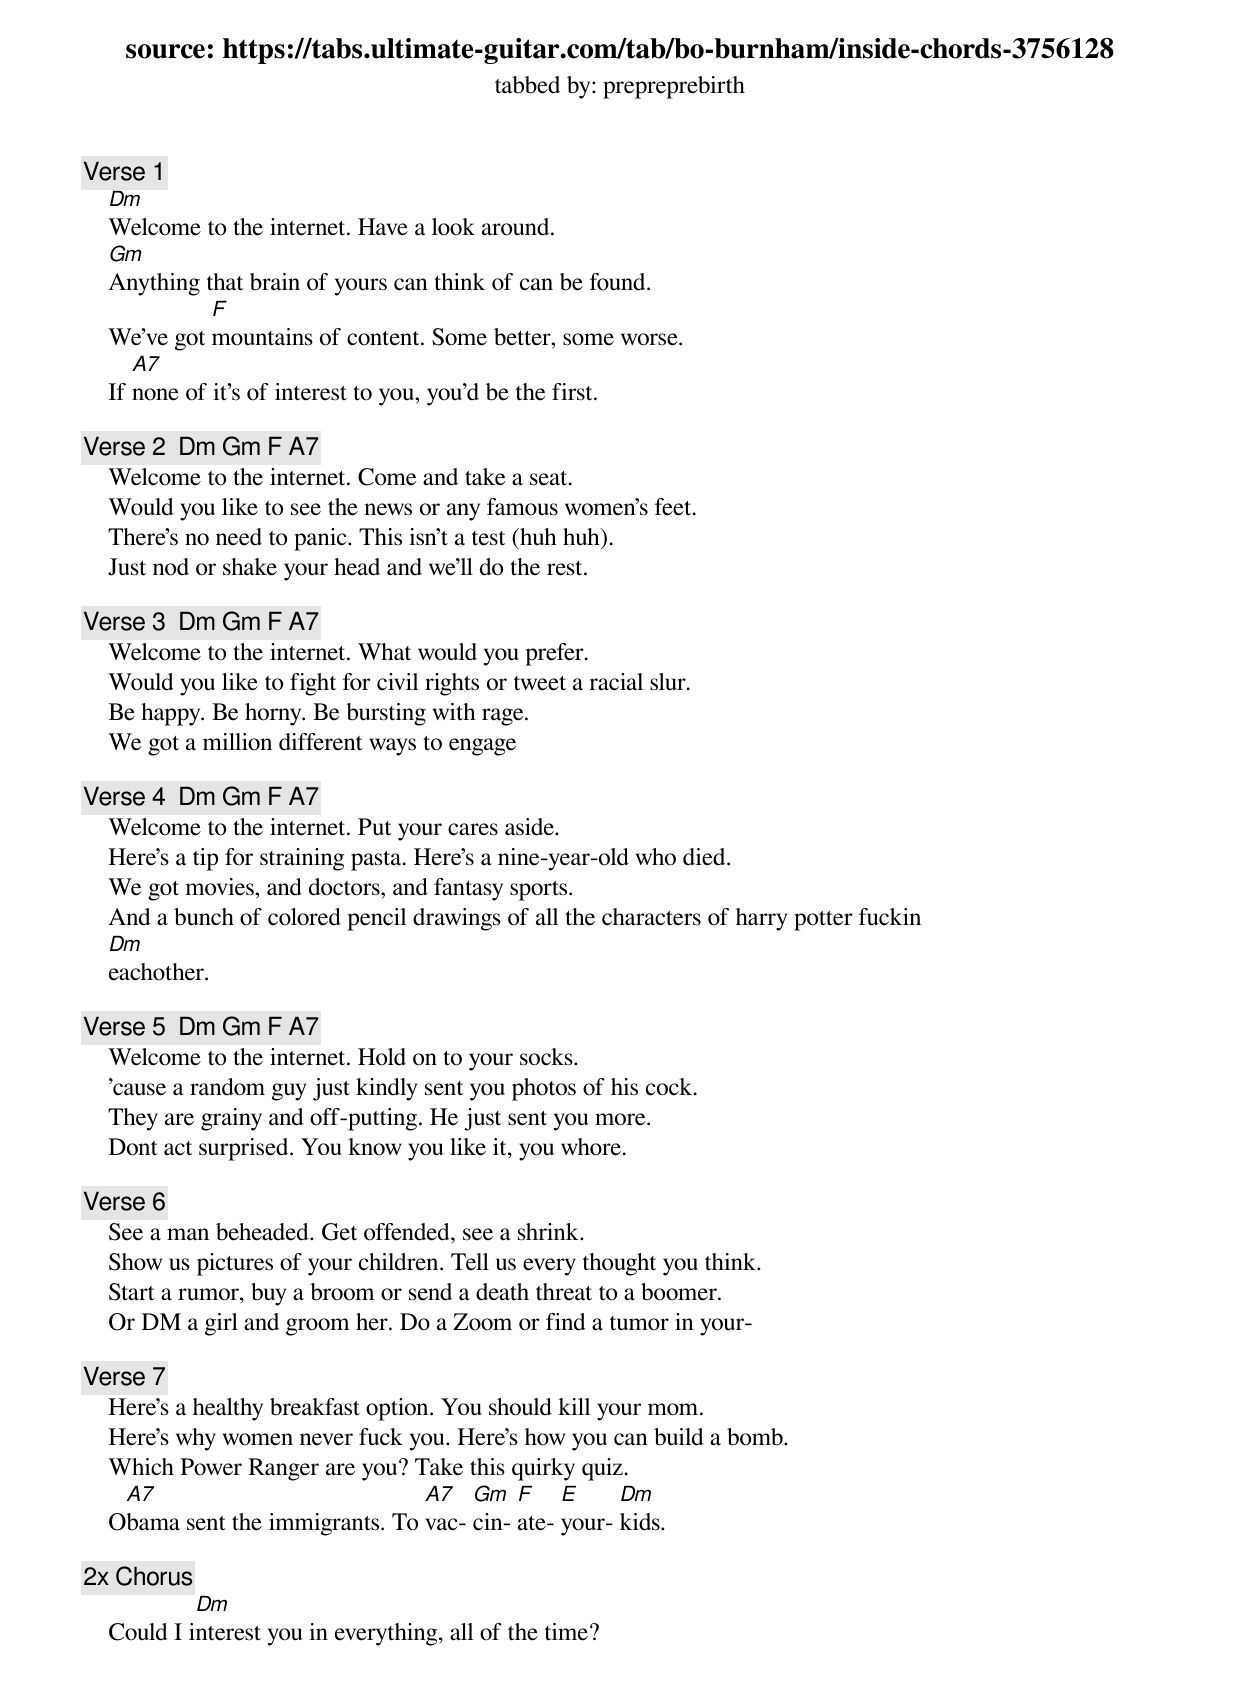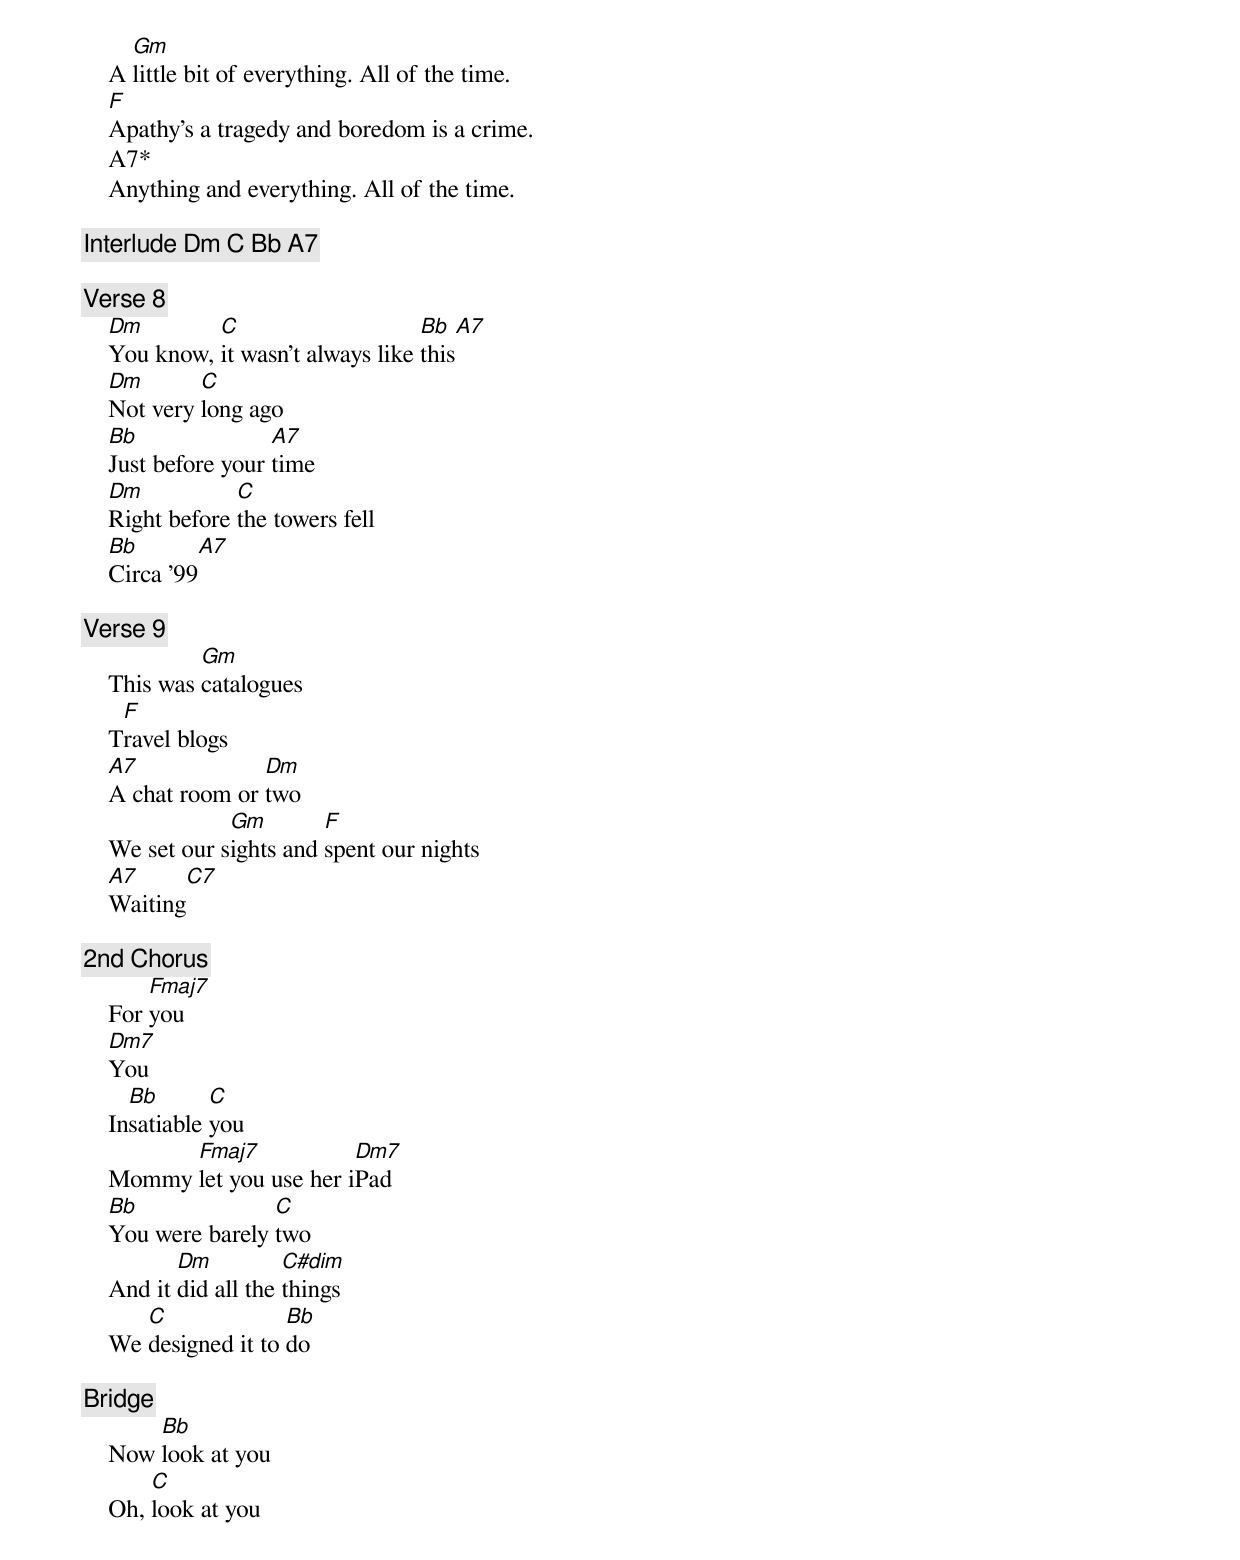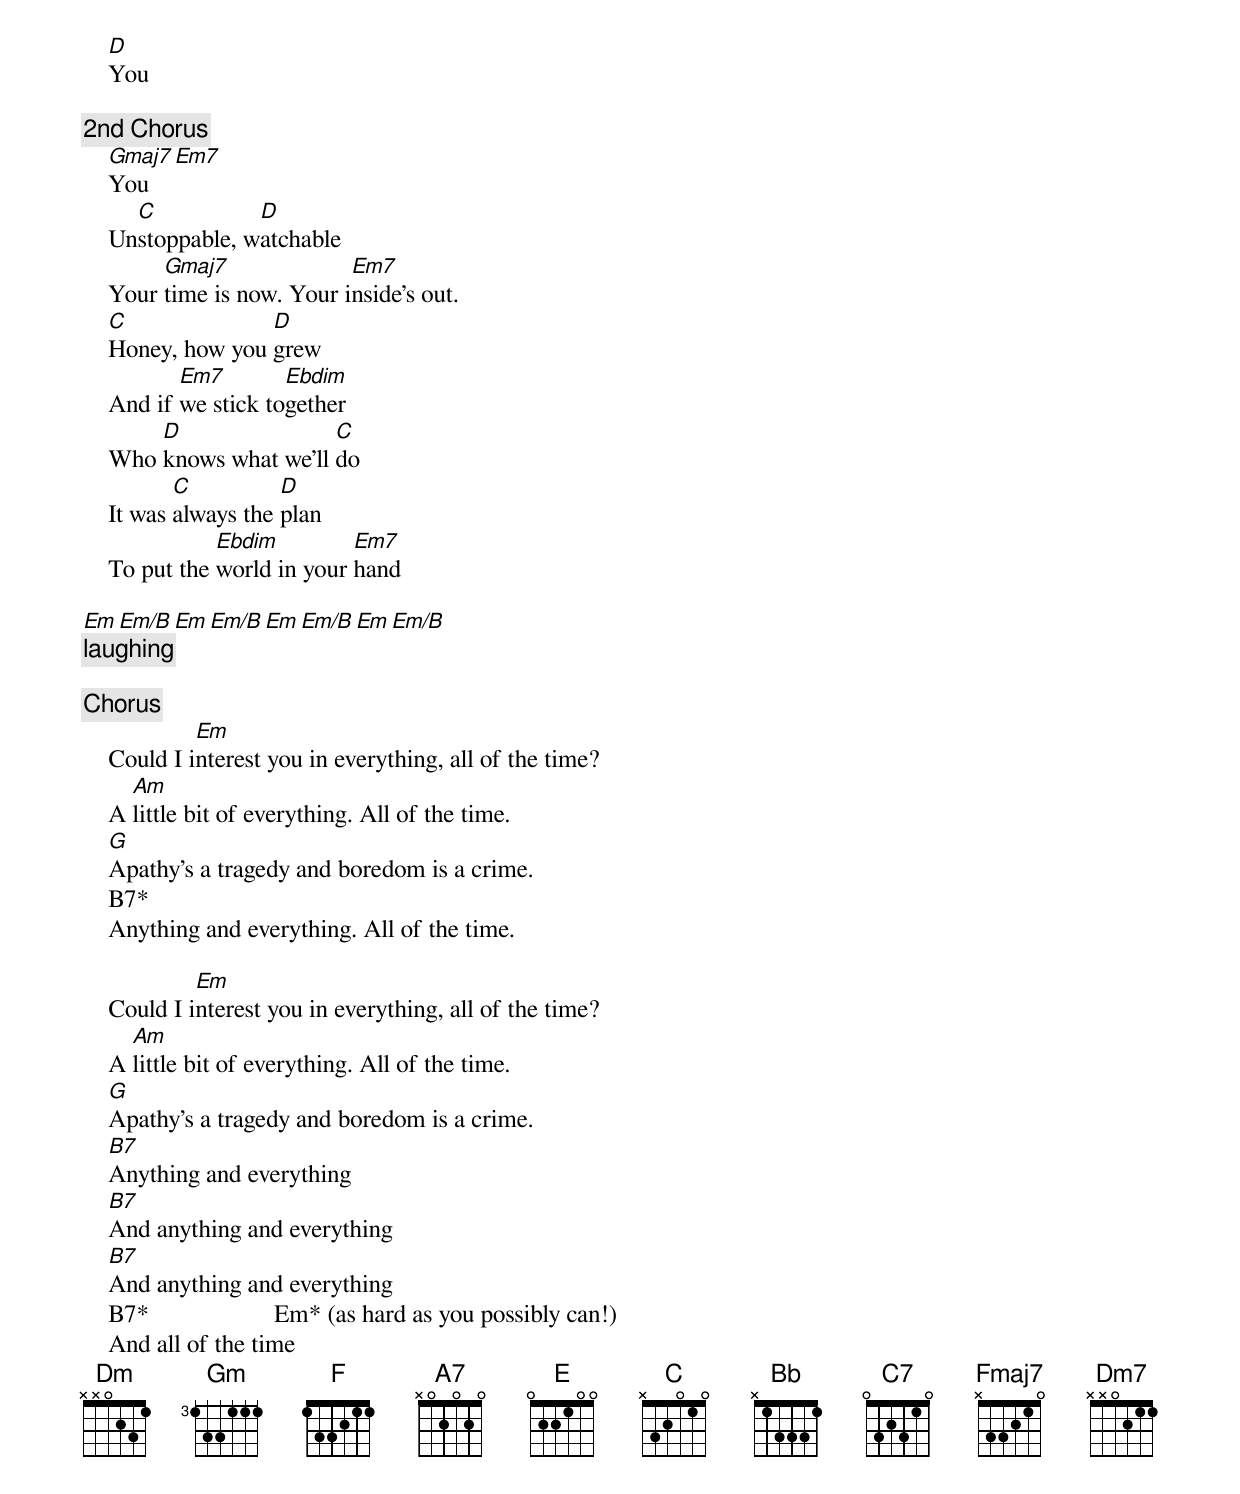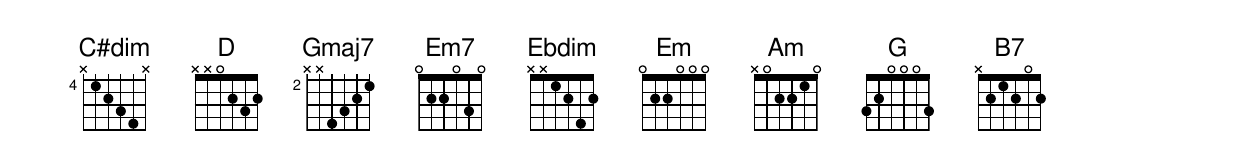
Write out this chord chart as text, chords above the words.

source: https://tabs.ultimate-guitar.com/tab/bo-burnham/inside-chords-3756128
tabbed by: prepreprebirth

[Verse 1]
    Dm
    Welcome to the internet. Have a look around.
    Gm
    Anything that brain of yours can think of can be found.
              F
    We've got mountains of content. Some better, some worse.
       A7
    If none of it's of interest to you, you'd be the first.

[Verse 2]  Dm Gm F A7
    Welcome to the internet. Come and take a seat.
    Would you like to see the news or any famous women's feet.
    There's no need to panic. This isn't a test (huh huh).
    Just nod or shake your head and we'll do the rest.

[Verse 3]  Dm Gm F A7
    Welcome to the internet. What would you prefer.
    Would you like to fight for civil rights or tweet a racial slur.
    Be happy. Be horny. Be bursting with rage.
    We got a million different ways to engage

[Verse 4]  Dm Gm F A7
    Welcome to the internet. Put your cares aside.
    Here's a tip for straining pasta. Here's a nine-year-old who died.
    We got movies, and doctors, and fantasy sports.
    And a bunch of colored pencil drawings of all the characters of harry potter fuckin
    Dm
    eachother.

[Verse 5]  Dm Gm F A7
    Welcome to the internet. Hold on to your socks.
    'cause a random guy just kindly sent you photos of his cock.
    They are grainy and off-putting. He just sent you more.
    Dont act surprised. You know you like it, you whore.

[Verse 6]
    See a man beheaded. Get offended, see a shrink.
    Show us pictures of your children. Tell us every thought you think.
    Start a rumor, buy a broom or send a death threat to a boomer.
    Or DM a girl and groom her. Do a Zoom or find a tumor in your-

[Verse 7]
    Here's a healthy breakfast option. You should kill your mom.
    Here's why women never fuck you. Here's how you can build a bomb.
    Which Power Ranger are you? Take this quirky quiz.
     A7                           A7   Gm   F    E     Dm
    Obama sent the immigrants. To vac- cin- ate- your- kids.

[2x Chorus]
             Dm
    Could I interest you in everything, all of the time?
      Gm
    A little bit of everything. All of the time.
    F
    Apathy's a tragedy and boredom is a crime.
    A7*
    Anything and everything. All of the time.

[Interlude] Dm C Bb A7

[Verse 8]
    Dm        C                     Bb     A7
    You know, it wasn't always like this
    Dm       C
    Not very long ago
    Bb               A7
    Just before your time
    Dm           C
    Right before the towers fell
    Bb           A7
    Circa '99

[Verse 9]
             Gm
    This was catalogues
     F
    Travel blogs
    A7             Dm
    A chat room or two
                Gm        F
    We set our sights and spent our nights
    A7        C7
    Waiting

[2nd Chorus]
        Fmaj7
    For you
    Dm7
    You
      Bb       C
    Insatiable you
          Fmaj7            Dm7
    Mommy let you use her iPad
    Bb              C
    You were barely two
           Dm          C#dim
    And it did all the things
       C              Bb
    We designed it to do

[Bridge]
        Bb
    Now look at you
        C
    Oh, look at you
    D
    You

[2nd Chorus]
    Gmaj7       Em7
    You
      C           D
    Unstoppable, watchable
         Gmaj7              Em7
    Your time is now. Your inside's out.
    C              D
    Honey, how you grew
           Em7        Ebdim
    And if we stick together
        D                C
    Who knows what we'll do
           C          D
    It was always the plan
               Ebdim         Em7
    To put the world in your hand

    Em Em/B Em Em/B Em Em/B Em Em/B
    [laughing]

[Chorus]
             Em
    Could I interest you in everything, all of the time?
      Am
    A little bit of everything. All of the time.
    G
    Apathy's a tragedy and boredom is a crime.
    B7*
    Anything and everything. All of the time.

             Em
    Could I interest you in everything, all of the time?
      Am
    A little bit of everything. All of the time.
    G
    Apathy's a tragedy and boredom is a crime.
    B7
    Anything and everything
    B7
    And anything and everything
    B7
    And anything and everything
    B7*                    Em* (as hard as you possibly can!)
    And all of the time
